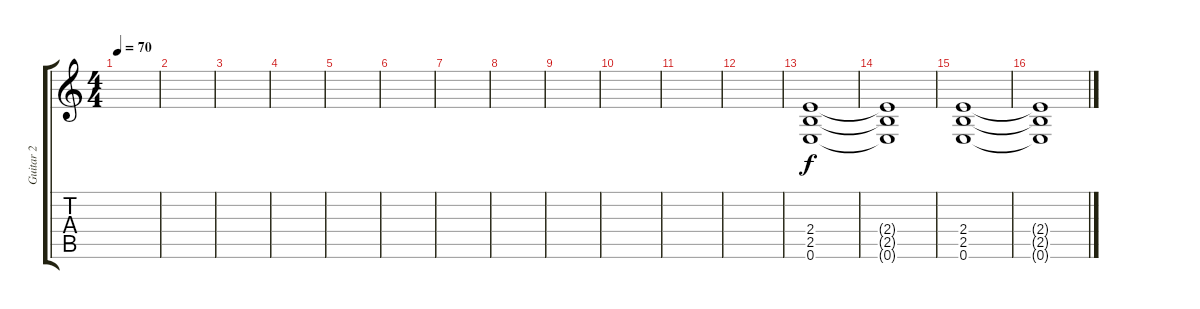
\track ("Guitar 2" "Guitar 2") {instrument overdrivenguitar}
\staff {score tabs}
\tuning (E4 B3 G3 D3 A2 E2) {hide}
\ts (4 4)
\tempo 70
\clef g2
\ks c
|
|
|
|
|
|
|
|
|
|
|
|
(2.4 2.5 0.6).1 |
(2.4{t} 2.5{t} 0.6{t}).1 |
(2.4 2.5 0.6).1 |
(2.4{t} 2.5{t} 0.6{t}).1
